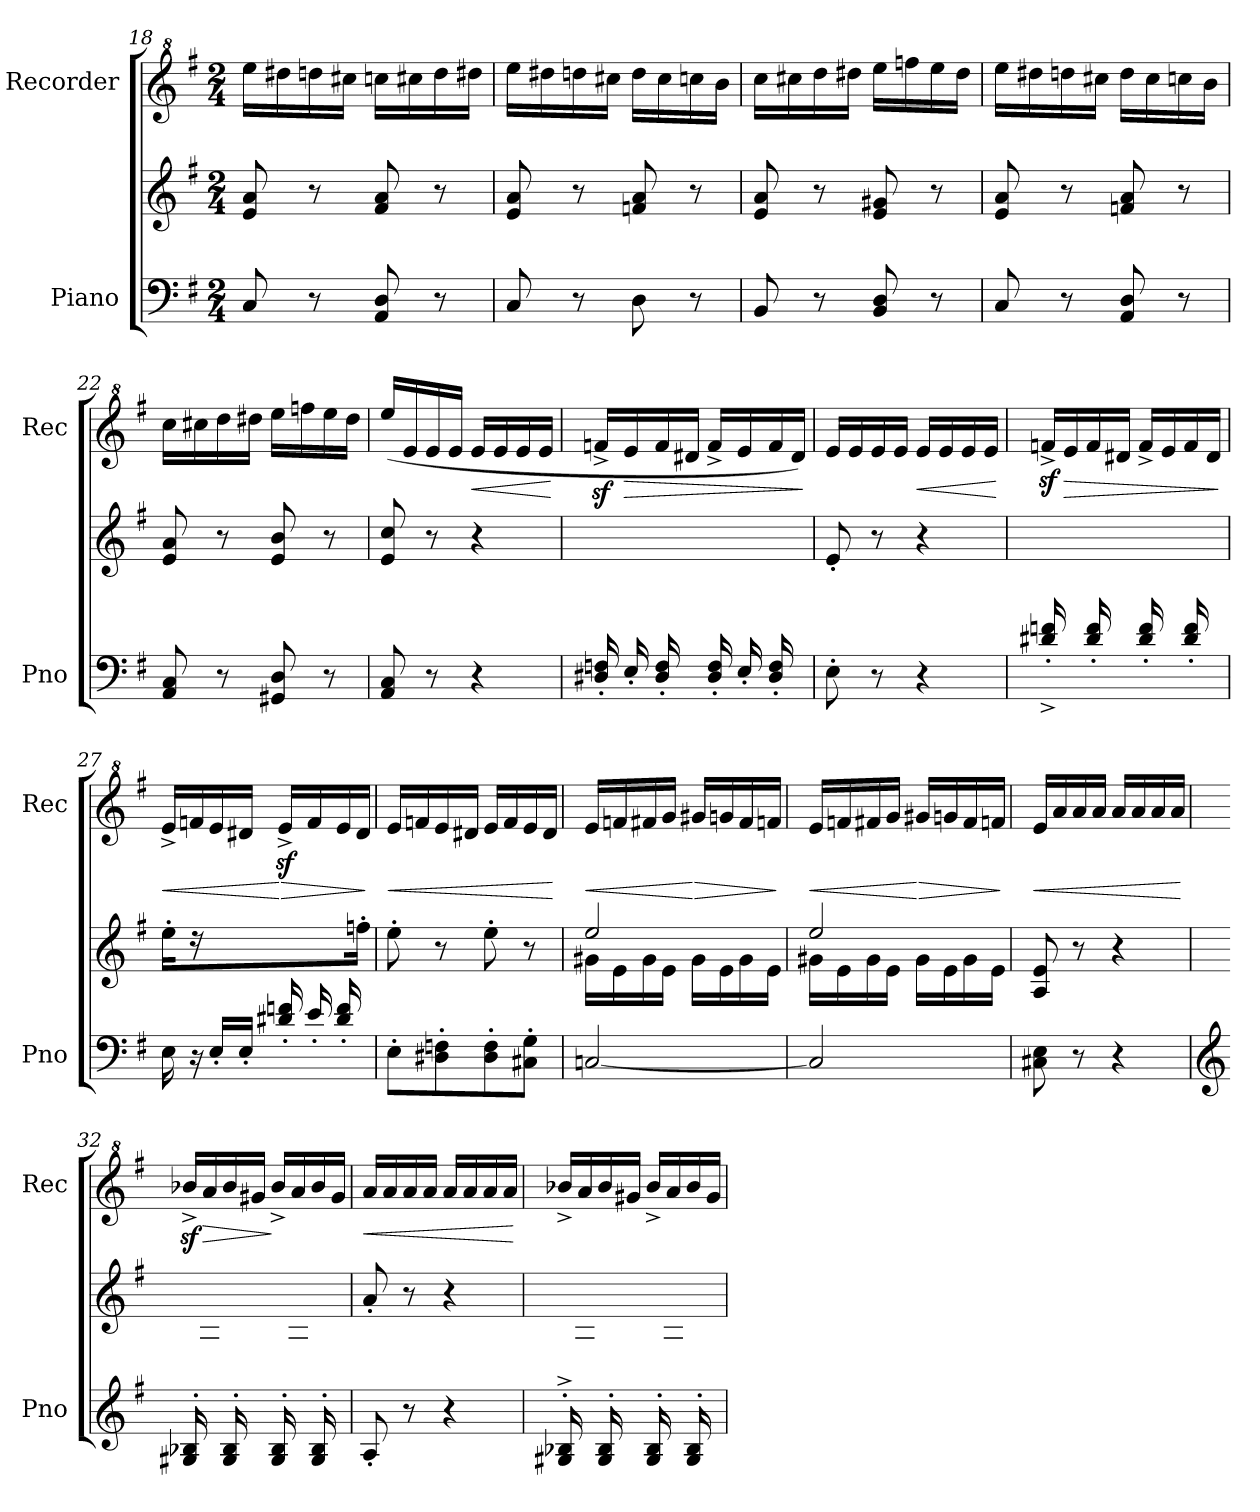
**kern	**kern	**kern	**dynam
*part2	*part2	*part1	*part1
*staff3	*staff2	*staff1	*staff1
*I"Piano	*	*I"Recorder	*
*I'Pno	*	*I'Rec	*
!!LO:LB:g=z
*clefF4	*clefG2	*clefG^2	*
*k[f#]	*k[f#]	*k[f#]	*
*M2/4	*M2/4	*M2/4	*
=18	=18	=18	=18
8C/	8e/ 8a/	16eee\LL	.
.	.	16ddd#X\	.
8r	8r	16dddn\	.
.	.	16ccc#X\JJ	.
8AA/ 8D/	8f#/ 8a/	16cccn\LL	.
.	.	16ccc#X\	.
8r	8r	16ddd\	.
.	.	16ddd#X\JJ	.
=19	=19	=19	=19
8C/	8e/ 8a/	16eee\LL	.
.	.	16ddd#X\	.
8r	8r	16dddn\	.
.	.	16ccc#X\JJ	.
8D\	8fn/ 8a/	16ddd\LL	.
.	.	16ccc#\	.
8r	8r	16cccn\	.
.	.	16bb\JJ	.
=20	=20	=20	=20
8BB/	8e/ 8a/	16ccc\LL	.
.	.	16ccc#X\	.
8r	8r	16ddd\	.
.	.	16ddd#X\JJ	.
8BB/ 8D/	8e/ 8g#X/	16eee\LL	.
.	.	16fffn\	.
8r	8r	16eee\	.
.	.	16ddd#\JJ	.
=21	=21	=21	=21
8C/	8e/ 8a/	16eee\LL	.
.	.	16ddd#X\	.
8r	8r	16dddn\	.
.	.	16ccc#X\JJ	.
8AA/ 8D/	8fn/ 8a/	16ddd\LL	.
.	.	16ccc#\	.
8r	8r	16cccn\	.
.	.	16bb\JJ	.
!!LO:LB:g=z
=22	=22	=22	=22
8AA/ 8C/	8e/ 8a/	16ccc\LL	.
.	.	16ccc#X\	.
8r	8r	16ddd\	.
.	.	16ddd#X\JJ	.
8GG#X/ 8D/	8e/ 8b/	16eee\LL	.
.	.	16fffn\	.
8r	8r	16eee\	.
.	.	16ddd#\JJ	.
=23	=23	=23	=23
8AA/ 8C/	8e/ 8cc/	(>16eee/LL	.
.	.	16ee/	.
8r	8r	16ee/	.
.	.	16ee/JJ	.
!	!	!	!LO:HP:b
4r	4r	16ee/LL	<
.	.	16ee/	.
.	.	16ee/	.
.	.	16ee/JJ	.
.	.	.	[
=24	=24	=24	=24
*^	*	*	*
16D#X/' 16Fn/'LL	2ryy	8.ryy	16ffnz<^/LL	.
!	!	!	!	!LO:HP:b
16E'/	.	.	16ee/	>
16D#/' 16F/'	.	.	16ff/	.
16ryy	.	16fn'\JJ	16dd#X/JJ	.
16D#/' 16F/'LL	.	8.ryy	16ff^/LL	.
16E'/	.	.	16ee/	.
16D#/' 16F/'	.	.	16ff/	.
16ryy	.	16f'\JJ	16dd#/JJ)	.
*v	*v	*	*	*
.	.	.	]
=25	=25	=25	=25
8E'\	8e'/	16ee/LL	.
.	.	16ee/	.
8r	8r	16ee/	.
.	.	16ee/JJ	.
!	!	!	!LO:HP:b
4r	4r	16ee/LL	<
.	.	16ee/	.
.	.	16ee/	.
.	.	16ee/JJ	.
.	.	.	[
=26	=26	=26	=26
*^	*	*	*
16d#X/'^ 16fn/'^LL	2ryy	16ryy	16ffnz<^/LL	.
!	!	!	!	!LO:HP:b
16ryy	.	16e'\	16ee/	>
16d#/' 16f/'	.	16ryy	16ff/	.
16ryy	.	16ffn'\JJ	16dd#X/JJ	.
16d#/' 16f/'LL	.	16ryy	16ff^/LL	.
16ryy	.	16e'\	16ee/	.
16d#/' 16f/'	.	16ryy	16ff/	.
16ryy	.	16ff'\JJ	16dd#/JJ	.
*v	*v	*	*	*
.	.	.	]
!!LO:PB:g=z
=27	=27	=27	=27
*^	*	*	*
!	!	!	!	!LO:HP:b
4ryy	16E\	16ee'\	16ee^/LL	<
.	16r	16r	16ffn/	.
.	16E'/LL	8ryy	16ee/	.
.	16E'/JJ	.	16dd#X/JJ	.
!	!	!	!	!LO:HP:n=1:b
16d#X/' 16fn/'LL	4rGGyy	8.ryy	16eez<^/LL	[ >
16e'/	.	.	16ff/	.
16d#/' 16f/'	.	.	16ee/	.
16ryy	.	16ffn'\JJ	16dd#/JJ	.
*v	*v	*	*	*
.	.	.	]
=28	=28	=28	=28
!	!	!	!LO:HP:b
8E'\L	8ee'\	16ee/LL	<
.	.	16ffn/	.
8D#X\' 8Fn\'	8r	16ee/	.
.	.	16dd#X/JJ	.
8D#\' 8F\'	8ee'\	16ee/LL	.
.	.	16ff/	.
8C#X\' 8G\'J	8r	16ee/	.
.	.	16dd#/JJ	.
.	.	.	[
=29	=29	=29	=29
*	*^	*	*
!	!	!	!	!LO:HP:b
[2Cn/	2ee/	16g#X\LL	16ee/LL	<
.	.	16e\	16ffn/	.
.	.	16g#\	16ff#X/	.
.	.	16e\JJ	16gg/JJ	.
!	!	!	!	!LO:HP:n=1:b
.	.	16g#\LL	16gg#X/LL	[ >
.	.	16e\	16ggn/	.
.	.	16g#\	16ff#/	.
.	.	16e\JJ	16ffn/JJ	.
*	*v	*v	*	*
.	.	.	]
=30	=30	=30	=30
*	*^	*	*
!	!	!	!	!LO:HP:b
2Cn/]	2ee/	16g#X\LL	16ee/LL	<
.	.	16e\	16ffn/	.
.	.	16g#\	16ff#X/	.
.	.	16e\JJ	16gg/JJ	.
!	!	!	!	!LO:HP:n=1:b
.	.	16g#\LL	16gg#X/LL	[ >
.	.	16e\	16ggn/	.
.	.	16g#\	16ff#/	.
.	.	16e\JJ	16ffn/JJ	.
*	*v	*v	*	*
.	.	.	]
!!LO:LB:g=z
=31	=31	=31	=31
!	!	!	!LO:HP:b
8C#X\ 8E\	8A/ 8e/	16ee/LL	<
.	.	16aa/	.
8r	8r	16aa/	.
.	.	16aa/JJ	.
4r	4r	16aa/LL	.
.	.	16aa/	.
.	.	16aa/	.
.	.	16aa/JJ	.
.	.	.	[
=32	=32	=32	=32
*clefG2	*	*	*
*^	*	*	*
16G#X/' 16B-X/'LL	2ryy	16ryy	16bb-Xz<^/LL	.
!	!	!	!	!LO:HP:b
16ryy	.	16A'\	16aa/	>
16G#/' 16B-/'	.	16ryy	16bb-/	.
16ryy	.	16b-X'\JJ	16gg#X/JJ	.
16G#/' 16B-/'LL	.	16ryy	16bb-^/LL	]
16ryy	.	16A'\	16aa/	.
16G#/' 16B-/'	.	16ryy	16bb-/	.
16ryy	.	16b-'\JJ	16gg#/JJ	.
*v	*v	*	*	*
=33	=33	=33	=33
!	!	!	!LO:HP:b
8A'/	8a'/	16aa/LL	<
.	.	16aa/	.
8r	8r	16aa/	.
.	.	16aa/JJ	.
4r	4r	16aa/LL	.
.	.	16aa/	.
.	.	16aa/	.
.	.	16aa/JJ	.
.	.	.	[
=34	=34	=34	=34
*^	*	*	*
16G#X/'^ 16B-X/'^LL	2ryy	16ryy	16bb-X^/LL	.
16ryy	.	16A'\	16aa/	.
16G#/' 16B-/'	.	16ryy	16bb-/	.
16ryy	.	16b-X'\JJ	16gg#X/JJ	.
16G#/' 16B-/'LL	.	16ryy	16bb-^/LL	.
16ryy	.	16A'\	16aa/	.
16G#/' 16B-/'	.	16ryy	16bb-/	.
16ryy	.	16b-'\JJ	16gg#/JJ	.
*v	*v	*	*	*
=	=	=	=
*-	*-	*-	*-
